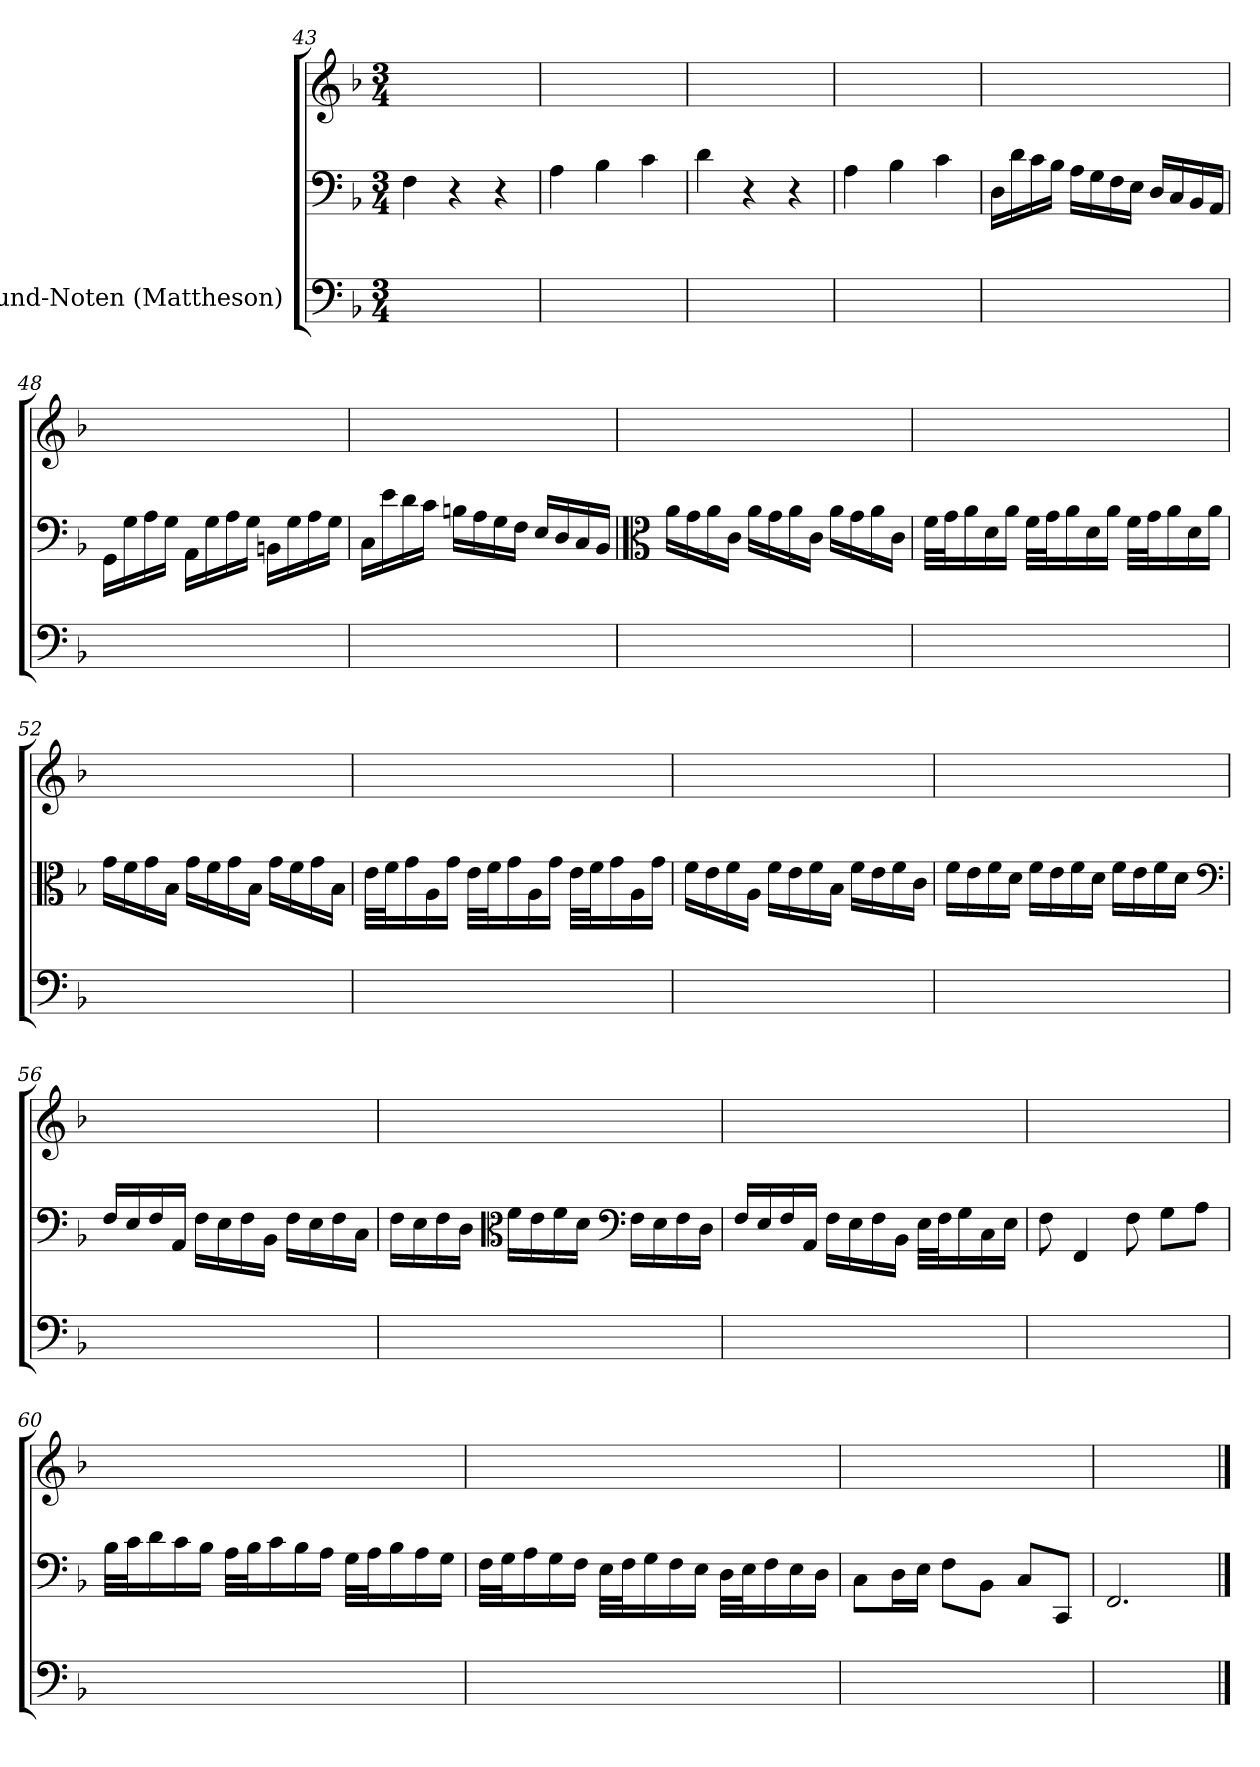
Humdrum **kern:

**kern	**kern	**kern
*part3	*part2	*part1
*staff3	*staff2	*staff1
*I"Grund-Noten (Mattheson)	*	*
*clefF4	*clefF4	*clefG2
*k[b-]	*k[b-]	*k[b-]
*F:	*F:	*F:
*M3/4	*M3/4	*M3/4
=43	=43	=43
2.ryy	4F	2.ryy
.	4r	.
.	4r	.
=44	=44	=44
2.ryy	4A	2.ryy
.	4B-	.
.	4c	.
=45	=45	=45
2.ryy	4d	2.ryy
.	4r	.
.	4r	.
=46	=46	=46
2.ryy	4A	2.ryy
.	4B-	.
.	4c	.
=47	=47	=47
2.ryy	16DLL	2.ryy
.	16d	.
.	16c	.
.	16B-JJ	.
.	16ALL	.
.	16G	.
.	16F	.
.	16EJJ	.
.	16DLL	.
.	16C	.
.	16BB-	.
.	16AAJJ	.
!!LO:LB:g=z
=48	=48	=48
2.ryy	16GGLL	2.ryy
.	16G	.
.	16A	.
.	16GJJ	.
.	16AALL	.
.	16G	.
.	16A	.
.	16GJJ	.
.	16BBnLL	.
.	16G	.
.	16A	.
.	16GJJ	.
=49	=49	=49
2.ryy	16CLL	2.ryy
.	16e	.
.	16d	.
.	16cJJ	.
.	16BnLL	.
.	16A	.
.	16G	.
.	16FJJ	.
.	16ELL	.
.	16D	.
.	16C	.
.	16BB-JJ	.
=50	=50	=50
*	*clefC3	*
2.ryy	16aLL	2.ryy
.	16g	.
.	16a	.
.	16cJJ	.
.	16aLL	.
.	16g	.
.	16a	.
.	16cJJ	.
.	16aLL	.
.	16g	.
.	16a	.
.	16cJJ	.
=51	=51	=51
2.ryy	32fLLL	2.ryy
.	32gJ	.
.	16a	.
.	16d	.
.	16aJJ	.
.	32fLLL	.
.	32gJ	.
.	16a	.
.	16d	.
.	16aJJ	.
.	32fLLL	.
.	32gJ	.
.	16a	.
.	16d	.
.	16aJJ	.
=52	=52	=52
2.ryy	16gLL	2.ryy
.	16f	.
.	16g	.
.	16B-JJ	.
.	16gLL	.
.	16f	.
.	16g	.
.	16B-JJ	.
.	16gLL	.
.	16f	.
.	16g	.
.	16B-JJ	.
=53	=53	=53
2.ryy	32eLLL	2.ryy
.	32fJ	.
.	16g	.
.	16A	.
.	16gJJ	.
.	32eLLL	.
.	32fJ	.
.	16g	.
.	16A	.
.	16gJJ	.
.	32eLLL	.
.	32fJ	.
.	16g	.
.	16A	.
.	16gJJ	.
=54	=54	=54
2.ryy	16fLL	2.ryy
.	16e	.
.	16f	.
.	16AJJ	.
.	16fLL	.
.	16e	.
.	16f	.
.	16B-JJ	.
.	16fLL	.
.	16e	.
.	16f	.
.	16cJJ	.
=55	=55	=55
2.ryy	16fLL	2.ryy
.	16e	.
.	16f	.
.	16dJJ	.
.	16fLL	.
.	16e	.
.	16f	.
.	16dJJ	.
.	16fLL	.
.	16e	.
.	16f	.
.	16dJJ	.
*	*clefF4	*
=56	=56	=56
2.ryy	16FLL	2.ryy
.	16E	.
.	16F	.
.	16AAJJ	.
.	16FLL	.
.	16E	.
.	16F	.
.	16BB-JJ	.
.	16FLL	.
.	16E	.
.	16F	.
.	16CJJ	.
=57	=57	=57
2.ryy	16FLL	2.ryy
.	16E	.
.	16F	.
.	16DJJ	.
*	*clefC3	*
.	16fLL	.
.	16e	.
.	16f	.
.	16dJJ	.
*	*clefF4	*
.	16FLL	.
.	16E	.
.	16F	.
.	16DJJ	.
=58	=58	=58
2.ryy	16FLL	2.ryy
.	16E	.
.	16F	.
.	16AAJJ	.
.	16FLL	.
.	16E	.
.	16F	.
.	16BB-JJ	.
.	32ELLL	.
.	32FJ	.
.	16G	.
.	16C	.
.	16EJJ	.
=59	=59	=59
2.ryy	8F	2.ryy
.	4FF	.
.	8F	.
.	8GL	.
.	8AJ	.
=60	=60	=60
2.ryy	32B-LLL	2.ryy
.	32cJ	.
.	16d	.
.	16c	.
.	16B-JJ	.
.	32ALLL	.
.	32B-J	.
.	16c	.
.	16B-	.
.	16AJJ	.
.	32GLLL	.
.	32AJ	.
.	16B-	.
.	16A	.
.	16GJJ	.
=61	=61	=61
2.ryy	32FLLL	2.ryy
.	32GJ	.
.	16A	.
.	16G	.
.	16FJJ	.
.	32ELLL	.
.	32FJ	.
.	16G	.
.	16F	.
.	16EJJ	.
.	32DLLL	.
.	32EJ	.
.	16F	.
.	16E	.
.	16DJJ	.
=62	=62	=62
2.ryy	8CL	2.ryy
.	16DL	.
.	16EJJ	.
.	8FL	.
.	8BB-J	.
.	8CL	.
.	8CCJ	.
=63	=63	=63
2.ryy	2.FF	2.ryy
==	==	==
*-	*-	*-
